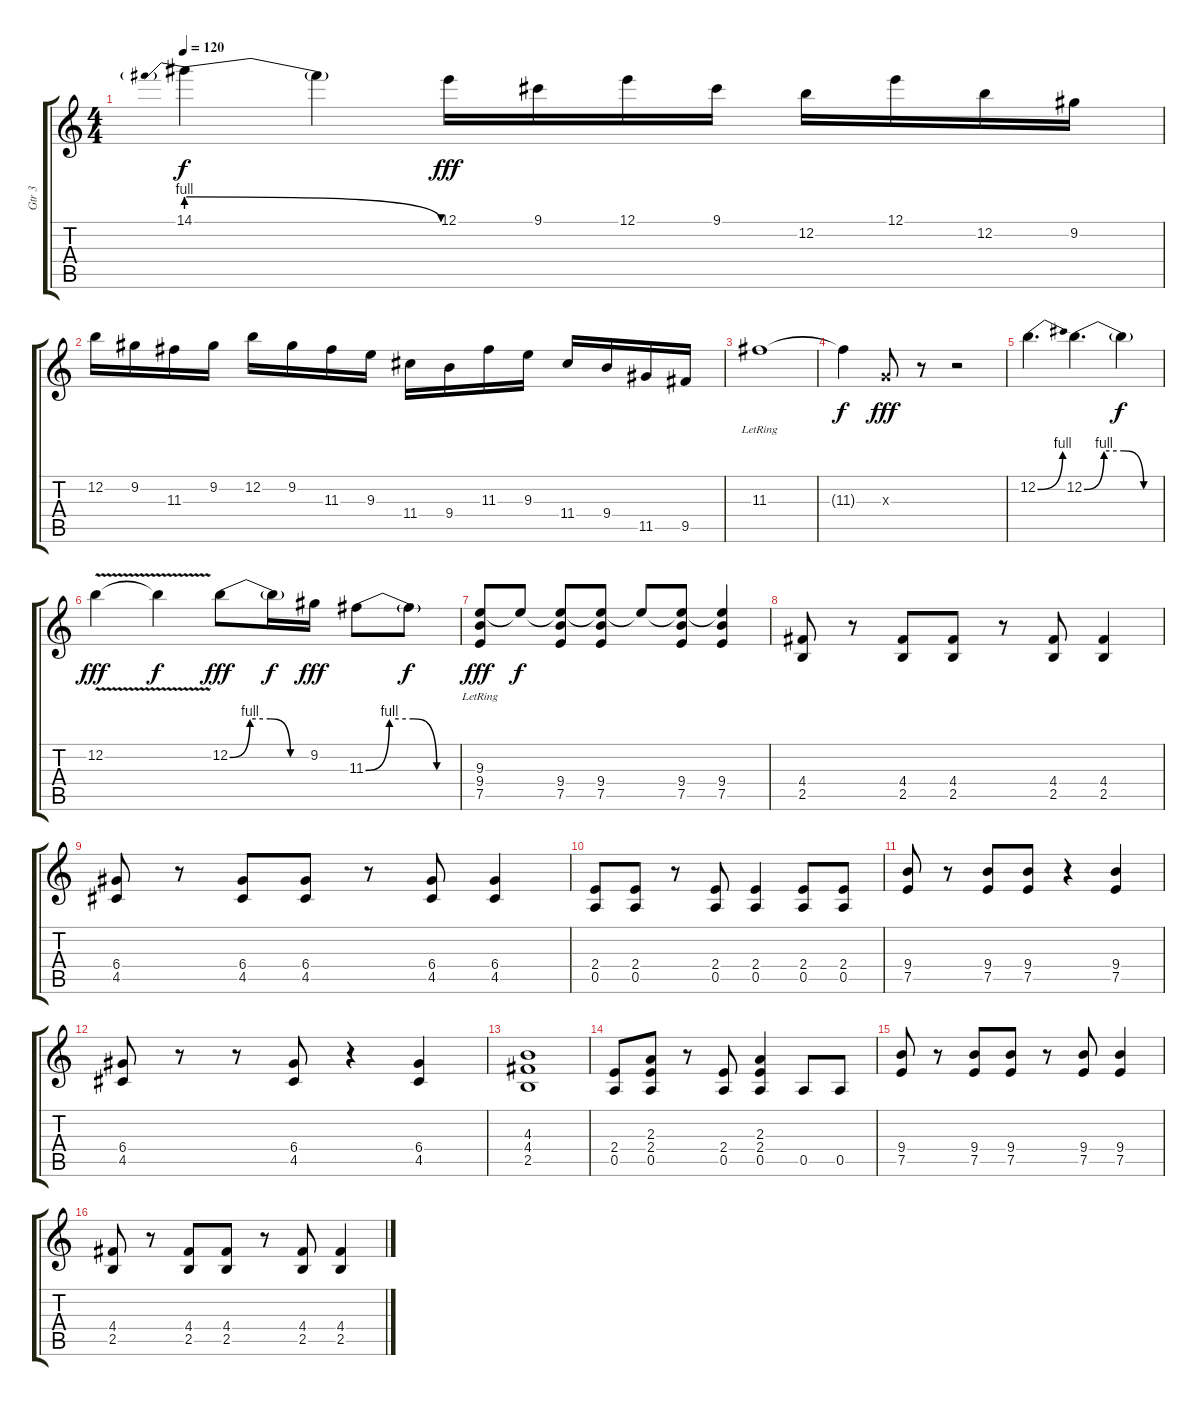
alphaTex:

\track ("Gtr 3" "Gtr 3") {instrument overdrivenguitar}
\staff {score tabs}
\tuning (E4 B3 G3 D3 A2 E2) {hide}
\ts (4 4)
\tempo 120
\clef g2
\ks c
14.1{be (prebendrelease 0 4 60 0)}.4{dy f} 14.1{t}.4 12.1.16{dy fff} 9.1.16 12.1.16 9.1.16 12.2.16 12.1.16 12.2.16 9.2.16 |
12.2.16 9.2.16 11.3.16 9.2.16 12.2.16 9.2.16 11.3.16 9.3.16 11.4.16 9.4.16 11.3.16 9.3.16 11.4.16 9.4.16 11.5.16 9.5.16 |
11.3{lr}.1 |
11.3{t}.4{dy f} 0.3{x}.8{dy fff} r.8 r.2 |
12.2{be (bend 0 0 60 4)}.4{d} 12.2{be (custom 0 0 15 4 30 4 45 0 60 0)}.4{d} 12.2{t}.4{dy f} |
12.2{v}.4{dy fff} 12.2{t}.4{dy f} 12.2{be (custom 0 0 15 4 30 4 45 0 60 0)}.8{dy fff} 12.2{t}.16{dy f} 9.2.16{dy fff} 11.3{be (custom 0 0 15 4 30 4 45 0 60 0)}.8 11.3{t}.8{dy f} |
(9.3{lr} 9.4 7.5).8{dy fff} 9.3{t}.8{dy f} (9.3{t} 9.4 7.5).8 (9.3{t} 9.4 7.5).8 9.3{t}.8 (9.3{t} 9.4 7.5).8 (9.3{t} 9.4 7.5).4 |
(4.4 2.5).8 r.8 (4.4 2.5).8 (4.4 2.5).8 r.8 (4.4 2.5).8 (4.4 2.5).4 |
(6.4 4.5).8 r.8 (6.4 4.5).8 (6.4 4.5).8 r.8 (6.4 4.5).8 (6.4 4.5).4 |
(2.4 0.5).8 (2.4 0.5).8 r.8 (2.4 0.5).8 (2.4 0.5).4 (2.4 0.5).8 (2.4 0.5).8 |
(9.4 7.5).8 r.8 (9.4 7.5).8 (9.4 7.5).8 r.4 (9.4 7.5).4 |
(6.4 4.5).8 r.8 r.8 (6.4 4.5).8 r.4 (6.4 4.5).4 |
(4.3 4.4 2.5).1 |
(2.4 0.5).8 (2.3 2.4 0.5).8 r.8 (2.4 0.5).8 (2.3 2.4 0.5).4 0.5.8 0.5.8 |
(9.4 7.5).8 r.8 (9.4 7.5).8 (9.4 7.5).8 r.8 (9.4 7.5).8 (9.4 7.5).4 |
(4.4 2.5).8 r.8 (4.4 2.5).8 (4.4 2.5).8 r.8 (4.4 2.5).8 (4.4 2.5).4
